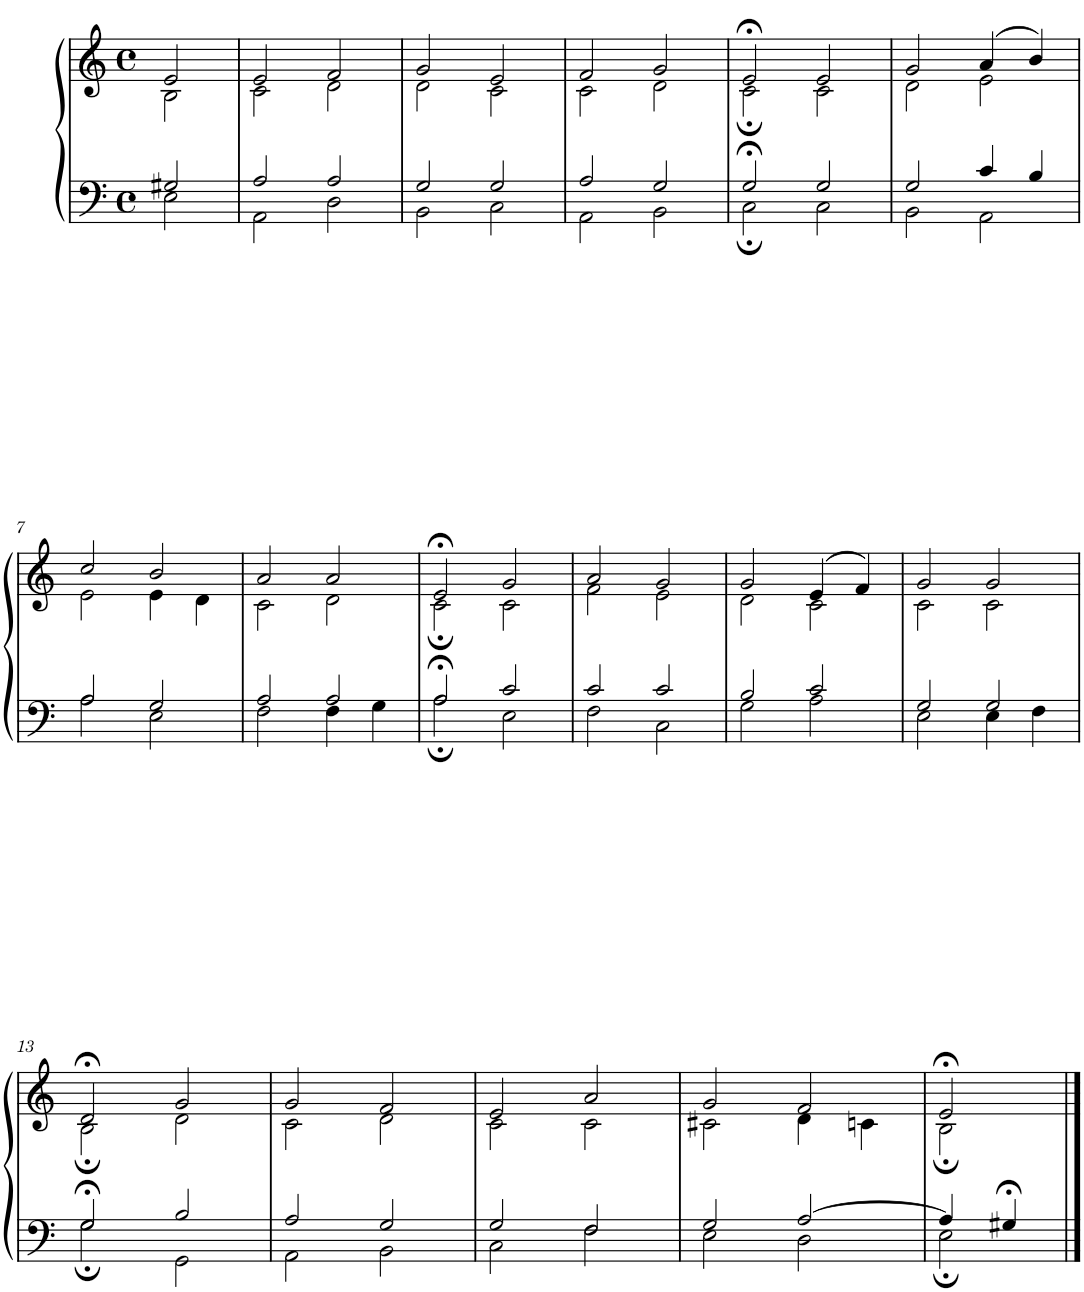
**kern	**kern
*part1	*part1
*staff2	*staff1
*I"Piano	*
*I'Pno.	*
*clefF4	*clefG2
*k[]	*k[]
*M4/4	*M4/4
*met(c)	*met(c)
=1	=1
*^	*^
2G#X/	2E\	2e/	2B\
=2	=2	=2	=2
2A/	2AA\	2e/	2c\
2A/	2D\	2f/	2d\
=3	=3	=3	=3
2G/	2BB\	2g/	2d\
2G/	2C\	2e/	2c\
=4	=4	=4	=4
2A/	2AA\	2f/	2c\
2G/	2BB\	2g/	2d\
=5	=5	=5	=5
2G;</	2C;\	2e;</	2c;\
2G/	2C\	2e/	2c\
=6	=6	=6	=6
2G/	2BB\	2g/	2d\
4c/	2AA\	(4a/	2e\
4B/	.	4b/)	.
!!LO:LB:g=z	!!
=7	=7	=7	=7
2A/	2A\	2cc/	2e\
2G/	2E\	2b/	4e\
.	.	.	4d\
=8	=8	=8	=8
2A/	2F\	2a/	2c\
2A/	4F\	2a/	2d\
.	4G\	.	.
=9	=9	=9	=9
2A;</	2A;\	2e;</	2c;\
2c/	2E\	2g/	2c\
=10	=10	=10	=10
2c/	2F\	2a/	2f\
2c/	2C\	2g/	2e\
=11	=11	=11	=11
2B/	2G\	2g/	2d\
2c/	2A\	(4e/	2c\
.	.	4f/)	.
=12	=12	=12	=12
2G/	2E\	2g/	2c\
2G/	4E\	2g/	2c\
.	4F\	.	.
!!LO:LB:g=z	!!
=13	=13	=13	=13
2G;</	2G;\	2d;</	2B;\
2B/	2GG\	2g/	2d\
=14	=14	=14	=14
2A/	2AA\	2g/	2c\
2G/	2BB\	2f/	2d\
=15	=15	=15	=15
2G/	2C\	2e/	2c\
2F/	2F\	2a/	2c\
=16	=16	=16	=16
2G/	2E\	2g/	2c#X\
[2A/	2D\	2f/	4d\
.	.	.	4cn\
=17	=17	=17	=17
4A/]	2E;\	2e;</	2B;\
4G#X;</	.	.	.
*v	*v	*	*
*	*v	*v
==	==
*-	*-
